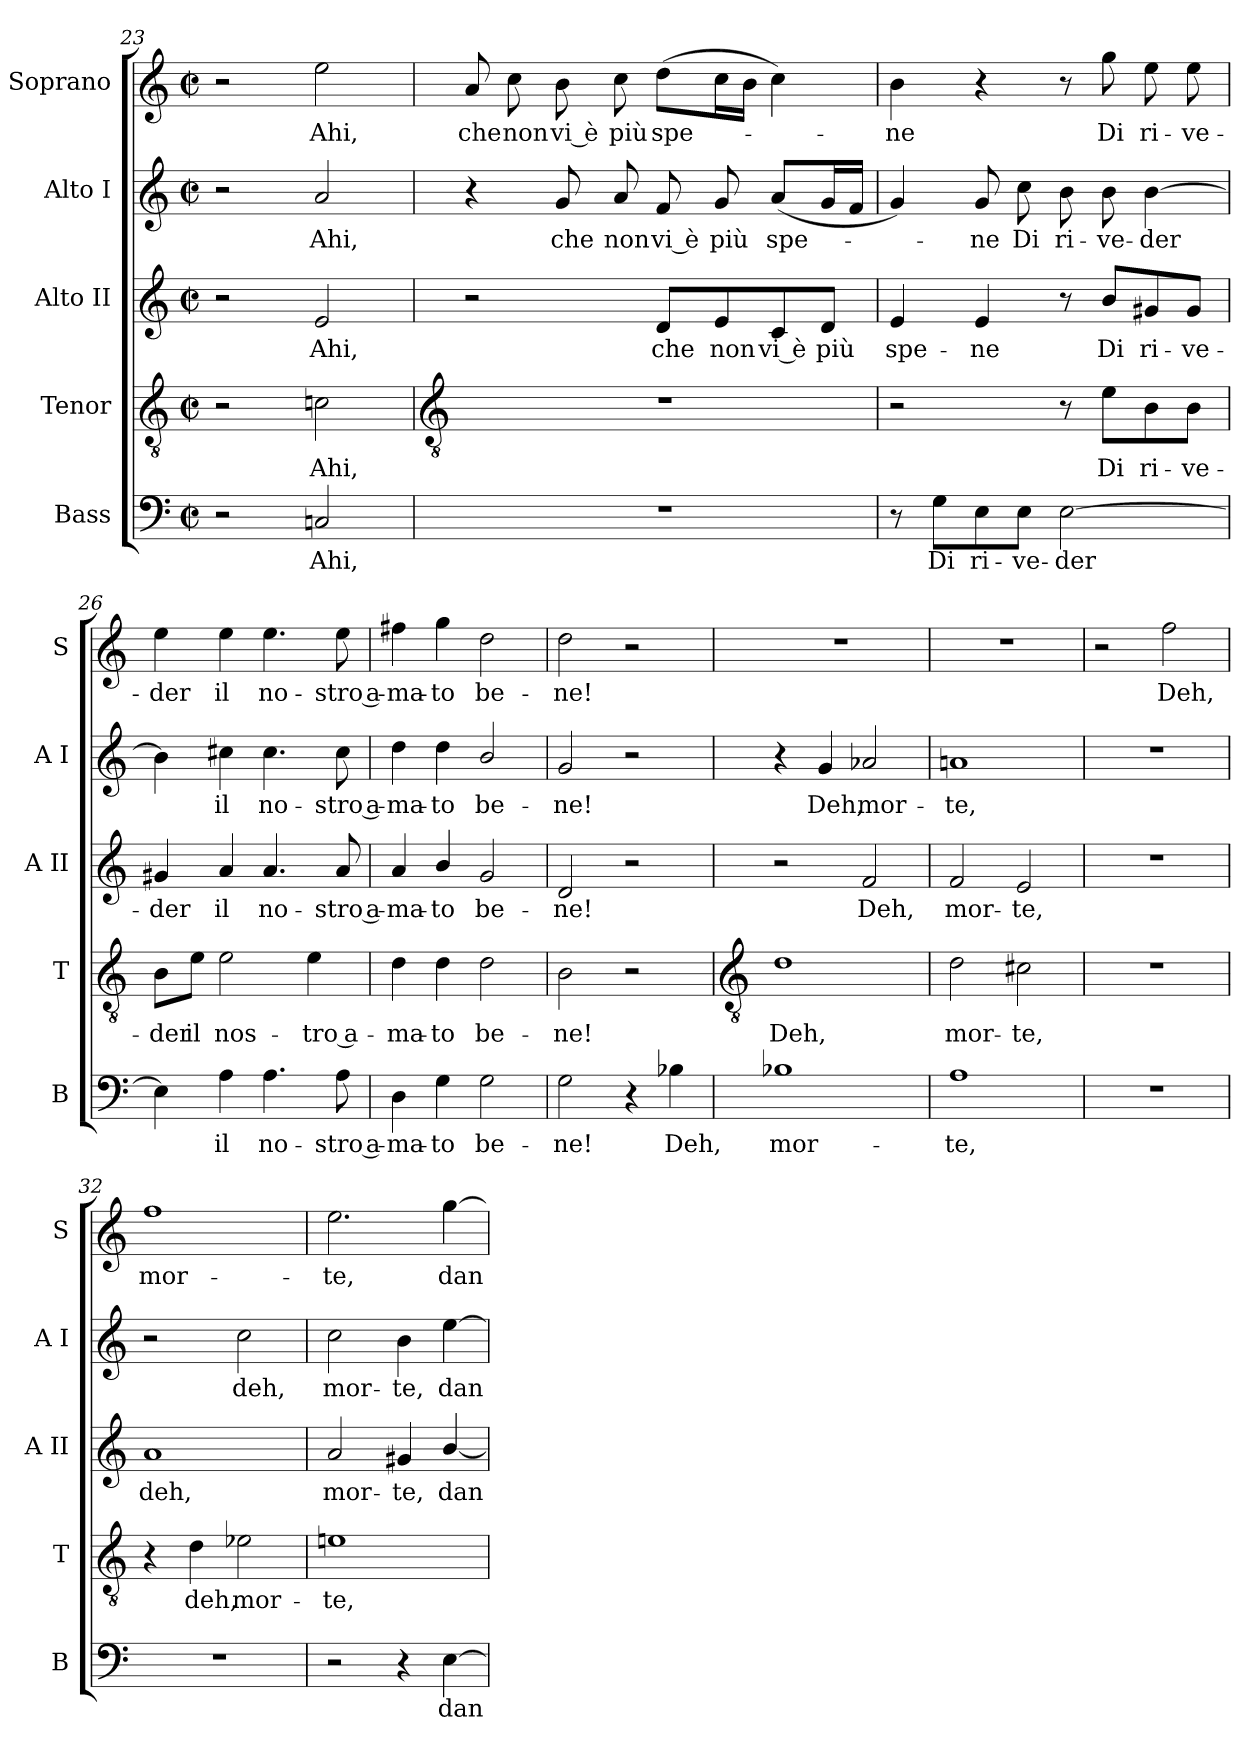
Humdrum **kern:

**kern	**text	**kern	**text	**kern	**text	**kern	**text	**kern	**text
*part5	*part5	*part4	*part4	*part3	*part3	*part2	*part2	*part1	*part1
*staff5	*staff5	*staff4	*staff4	*staff3	*staff3	*staff2	*staff2	*staff1	*staff1
*I"Bass	*	*I"Tenor	*	*I"Alto II	*	*I"Alto I	*	*I"Soprano	*
*I'B	*	*I'T	*	*I'A II	*	*I'A I	*	*I'S	*
*clefF4	*	*clefGv2	*	*clefG2	*	*clefG2	*	*clefG2	*
*k[]	*	*k[]	*	*k[]	*	*k[]	*	*k[]	*
*C:	*	*C:	*	*C:	*	*C:	*	*C:	*
*M2/2	*	*M2/2	*	*M2/2	*	*M2/2	*	*M2/2	*
*met(c|)	*	*met(c|)	*	*met(c|)	*	*met(c|)	*	*met(c|)	*
=23	=23	=23	=23	=23	=23	=23	=23	=23	=23
2r	.	2r	.	2r	.	2r	.	2r	.
!	!LO:LY:b	!	!LO:LY:b	!	!LO:LY:b	!	!LO:LY:b	!	!LO:LY:b
2Cn	Ahi,	2cn	Ahi,	2e	Ahi,	2a	Ahi,	2ee	Ahi,
!!LO:LB:g=z
=24	=24	=24	=24	=24	=24	=24	=24	=24	=24
*	*	*clefGv2	*	*	*	*	*	*	*
!	!	!	!	!	!	!	!	!	!LO:LY:b
1r	.	1r	.	2r	.	4r	.	8a	che
!	!	!	!	!	!	!	!	!	!LO:LY:b
.	.	.	.	.	.	.	.	8cc	non
!	!	!	!	!	!	!	!LO:LY:b	!	!LO:LY:b
.	.	.	.	.	.	8g	che	8b	vi è
!	!	!	!	!	!	!	!LO:LY:b	!	!LO:LY:b
.	.	.	.	.	.	8a	non	8cc	più
!	!	!	!	!	!LO:LY:b	!	!LO:LY:b	!	!LO:LY:b
.	.	.	.	8d/L	che	8f	vi è	(>8ddL	spe-
!	!	!	!	!	!LO:LY:b	!	!LO:LY:b	!	!
.	.	.	.	8e/	non	8g	più	16ccL	.
.	.	.	.	.	.	.	.	16bJJ	.
!	!	!	!	!	!LO:LY:b	!	!LO:LY:b	!	!
.	.	.	.	8c/	vi è	(<8aL	spe-	4cc)	.
!	!	!	!	!	!LO:LY:b	!	!	!	!
.	.	.	.	8d/J	più	16gL	.	.	.
.	.	.	.	.	.	16fJJ	.	.	.
=25	=25	=25	=25	=25	=25	=25	=25	=25	=25
!	!	!	!	!	!LO:LY:b	!	!	!	!LO:LY:b
8r	.	2r	.	4e	spe-	4g)	.	4b	ne
!	!LO:LY:b	!	!	!	!	!	!	!	!
8G\L	Di	.	.	.	.	.	.	.	.
!	!LO:LY:b	!	!	!	!LO:LY:b	!	!LO:LY:b	!	!
8E\	ri-	.	.	4e	-ne	8g	ne	4r	.
!	!LO:LY:b	!	!	!	!	!	!LO:LY:b	!	!
8E\J	-ve-	.	.	.	.	8cc	Di	.	.
!	!LO:LY:b	!	!	!	!	!	!LO:LY:b	!	!
[2E	-der	8r	.	8r	.	8b	ri-	8r	.
!	!	!	!LO:LY:b	!	!LO:LY:b	!	!LO:LY:b	!	!LO:LY:b
.	.	8e\L	Di	8b/L	Di	8b	-ve-	8gg	Di
!	!	!	!LO:LY:b	!	!LO:LY:b	!	!LO:LY:b	!	!LO:LY:b
.	.	8B\	ri-	8g#X/	ri-	[4b	-der	8ee	ri-
!	!	!	!LO:LY:b	!	!LO:LY:b	!	!	!	!LO:LY:b
.	.	8B\J	-ve-	8g#/J	-ve-	.	.	8ee	-ve-
=26	=26	=26	=26	=26	=26	=26	=26	=26	=26
!	!	!	!LO:LY:b	!	!LO:LY:b	!	!	!	!LO:LY:b
4E]	.	8B\L	-der	4g#X	-der	4b]	.	4ee	-der
!	!	!	!LO:LY:b	!	!	!	!	!	!
.	.	8e\J	il	.	.	.	.	.	.
!	!LO:LY:b	!	!LO:LY:b	!	!LO:LY:b	!	!LO:LY:b	!	!LO:LY:b
4A	il	2e	nos-	4a	il	4cc#X	il	4ee	il
!	!LO:LY:b	!	!	!	!LO:LY:b	!	!LO:LY:b	!	!LO:LY:b
4.A	no-	.	.	4.a	no-	4.cc#	no-	4.ee	no-
!	!	!	!LO:LY:b	!	!	!	!	!	!
.	.	4e	-tro a-	.	.	.	.	.	.
!	!LO:LY:b	!	!	!	!LO:LY:b	!	!LO:LY:b	!	!LO:LY:b
8A	-stro a-	.	.	8a	-stro a-	8cc#	-stro a-	8ee	-stro a-
=27	=27	=27	=27	=27	=27	=27	=27	=27	=27
!	!LO:LY:b	!	!LO:LY:b	!	!LO:LY:b	!	!LO:LY:b	!	!LO:LY:b
4D	-ma-	4d	-ma-	4a	-ma-	4dd	-ma-	4ff#X	-ma-
!	!LO:LY:b	!	!LO:LY:b	!	!LO:LY:b	!	!LO:LY:b	!	!LO:LY:b
4G	-to	4d	-to	4b/	-to	4dd	-to	4gg	-to
!	!LO:LY:b	!	!LO:LY:b	!	!LO:LY:b	!	!LO:LY:b	!	!LO:LY:b
2G	be-	2d	be-	2g	be-	2b/	be-	2dd	be-
=28	=28	=28	=28	=28	=28	=28	=28	=28	=28
!	!LO:LY:b	!	!LO:LY:b	!	!LO:LY:b	!	!LO:LY:b	!	!LO:LY:b
2G	-ne!	2B	-ne!	2d	-ne!	2g	-ne!	2dd	-ne!
4r	.	2r	.	2r	.	2r	.	2r	.
!	!LO:LY:b	!	!	!	!	!	!	!	!
4B-X	Deh,	.	.	.	.	.	.	.	.
!!LO:LB:g=z
=29	=29	=29	=29	=29	=29	=29	=29	=29	=29
*	*	*clefGv2	*	*	*	*	*	*	*
!	!LO:LY:b	!	!LO:LY:b	!	!	!	!	!	!
1B-X	mor-	1d	Deh,	2r	.	4r	.	1r	.
!	!	!	!	!	!	!	!LO:LY:b	!	!
.	.	.	.	.	.	4g	Deh,	.	.
!	!	!	!	!	!LO:LY:b	!	!LO:LY:b	!	!
.	.	.	.	2f	Deh,	2a-X	mor-	.	.
=30	=30	=30	=30	=30	=30	=30	=30	=30	=30
!	!LO:LY:b	!	!LO:LY:b	!	!LO:LY:b	!	!LO:LY:b	!	!
1A	-te,	2d	mor-	2f	mor-	1an	-te,	1r	.
!	!	!	!LO:LY:b	!	!LO:LY:b	!	!	!	!
.	.	2c#X	-te,	2e	-te,	.	.	.	.
=31	=31	=31	=31	=31	=31	=31	=31	=31	=31
1r	.	1r	.	1r	.	1r	.	2r	.
!	!	!	!	!	!	!	!	!	!LO:LY:b
.	.	.	.	.	.	.	.	2ff	Deh,
=32	=32	=32	=32	=32	=32	=32	=32	=32	=32
!	!	!	!	!	!LO:LY:b	!	!	!	!LO:LY:b
1r	.	4r	.	1a	deh,	2r	.	1ff	mor-
!	!	!	!LO:LY:b	!	!	!	!	!	!
.	.	4d	deh,	.	.	.	.	.	.
!	!	!	!LO:LY:b	!	!	!	!LO:LY:b	!	!
.	.	2e-X	mor-	.	.	2cc	deh,	.	.
=33	=33	=33	=33	=33	=33	=33	=33	=33	=33
!	!	!	!LO:LY:b	!	!LO:LY:b	!	!LO:LY:b	!	!LO:LY:b
2r	.	1en	-te,	2a	mor-	2cc	mor-	2.ee	-te,
!	!	!	!	!	!LO:LY:b	!	!LO:LY:b	!	!
4r	.	.	.	4g#X	-te,	4b	-te,	.	.
!	!LO:LY:b	!	!	!	!LO:LY:b	!	!LO:LY:b	!	!LO:LY:b
[4E	dan-	.	.	[4b/	dan-	[4ee	dan-	[4gg	dan-
=	=	=	=	=	=	=	=	=	=
*-	*-	*-	*-	*-	*-	*-	*-	*-	*-
